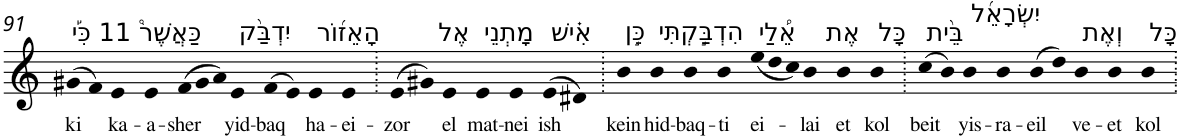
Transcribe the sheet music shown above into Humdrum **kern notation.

**kern	**text
*part1	*part1
*staff1	*staff1
*I"Piano	*
*I'Pno	*
!!LO:PB:g=z
*clefG2	*
*k[]	*
=91	=91
!LO:TX:a:t=11 כִּ֡י	!
!	!LO:LY:b
(>8g#X	ki
8f)	.
!LO:TX:a:t=כַּאֲשֶׁר֩	!
!	!LO:LY:b
4e	ka-
!	!LO:LY:b
4e	-a-
*Xtuplet	*
!	!LO:LY:b
(>12f	-sher
12g#	.
12a)	.
!LO:TX:a:t=יִדְבַּ֨ק	!
!	!LO:LY:b
4e	yid-
!	!LO:LY:b
(>8f	-baq
8e)	.
!LO:TX:a:t=הָאֵז֜וֹר	!
!	!LO:LY:b
4e	ha-
!	!LO:LY:b
4e	-ei-
=92.	=92.
!	!LO:LY:b
(>8e	-zor
8g#X)	.
!LO:TX:a:t=אֶל	!
!	!LO:LY:b
4e	el
!LO:TX:a:t=מָתְנֵי	!
!	!LO:LY:b
4e	mat-
!	!LO:LY:b
4e	-nei
!LO:TX:a:t=אִ֗ישׁ	!
!	!LO:LY:b
(>8e	ish
8d#X)	.
=93.	=93.
!LO:TX:a:t=כֵּ֣ן	!
!	!LO:LY:b
4b	kein
!LO:TX:a:t=הִדְבַּ֣קְתִּי	!
!	!LO:LY:b
4b	hid-
!	!LO:LY:b
4b	-baq-
!	!LO:LY:b
4b	-ti
!LO:TX:a:t=אֵ֠לַי	!
!	!LO:LY:b
(<12ee	ei-
12dd	.
12cc)	.
!	!LO:LY:b
4b	-lai
!LO:TX:a:t=אֶת	!
!	!LO:LY:b
4b	et
!LO:TX:a:t=כָּל	!
!	!LO:LY:b
4b	kol
=94.	=94.
!LO:TX:a:t=בֵּ֨ית	!
!	!LO:LY:b
(>8cc	beit
8b)	.
!LO:TX:a:t=יִשְׂרָאֵ֜ל	!
!	!LO:LY:b
4b	yis-
!	!LO:LY:b
4b	-ra-
!	!LO:LY:b
(>8b	-eil
8dd)	.
!LO:TX:a:t=וְאֶת	!
!	!LO:LY:b
4b	ve-
!	!LO:LY:b
4b	-et
!LO:TX:a:t=כָּל	!
!	!LO:LY:b
4b	kol
=.	=.
*-	*-
